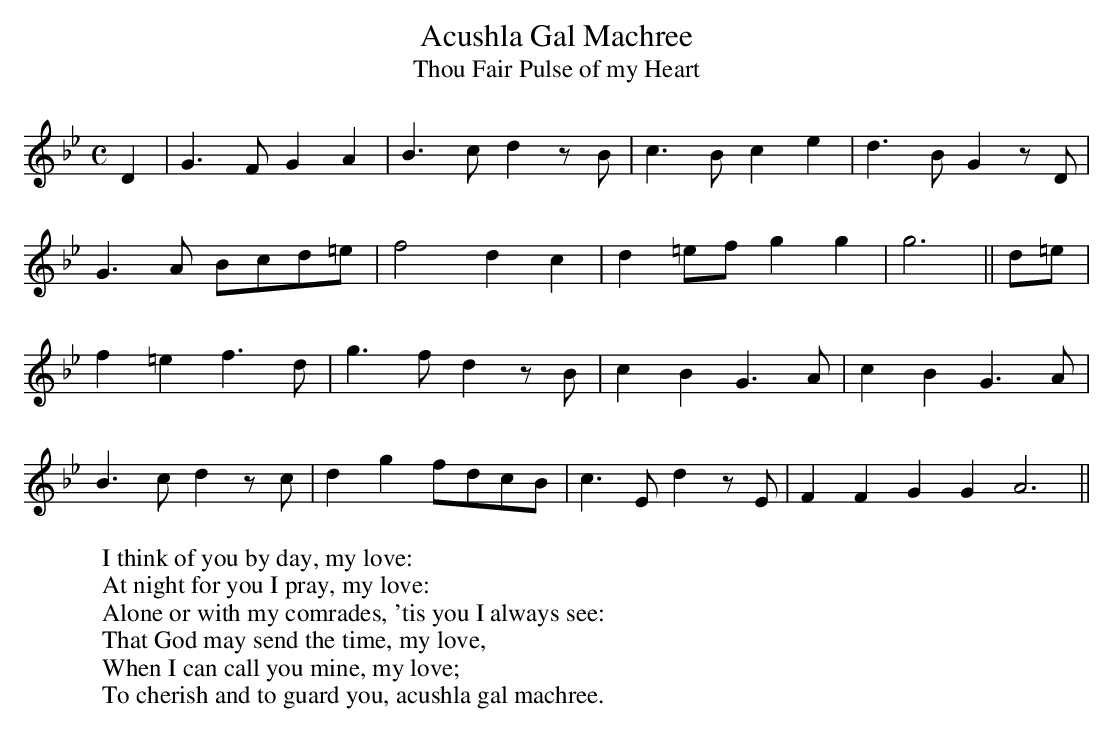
X:1
T:Acushla Gal Machree
T:Thou Fair Pulse of my Heart
W:I think of you by day, my love:
W:At night for you I pray, my love:
W:Alone or with my comrades, 'tis you I always see:
W:That God may send the time, my love,
W:When I can call you mine, my love;
W:To cherish and to guard you, acushla gal machree.
M:C
K:Bb
L:1/4
D|G>FGA|B>c d z/B/|c>Bc e|d>B G z/D/|
G>A B/c/d/=e/|f2 dc|d =e/f/ g g|g3||d/=e/|
f =e f>d|g>f d z/B/|c B G>A|c B G>A|
B>c d z/c/|dg f/d/c/B/|c>E d z/E/|FF GG A3||
